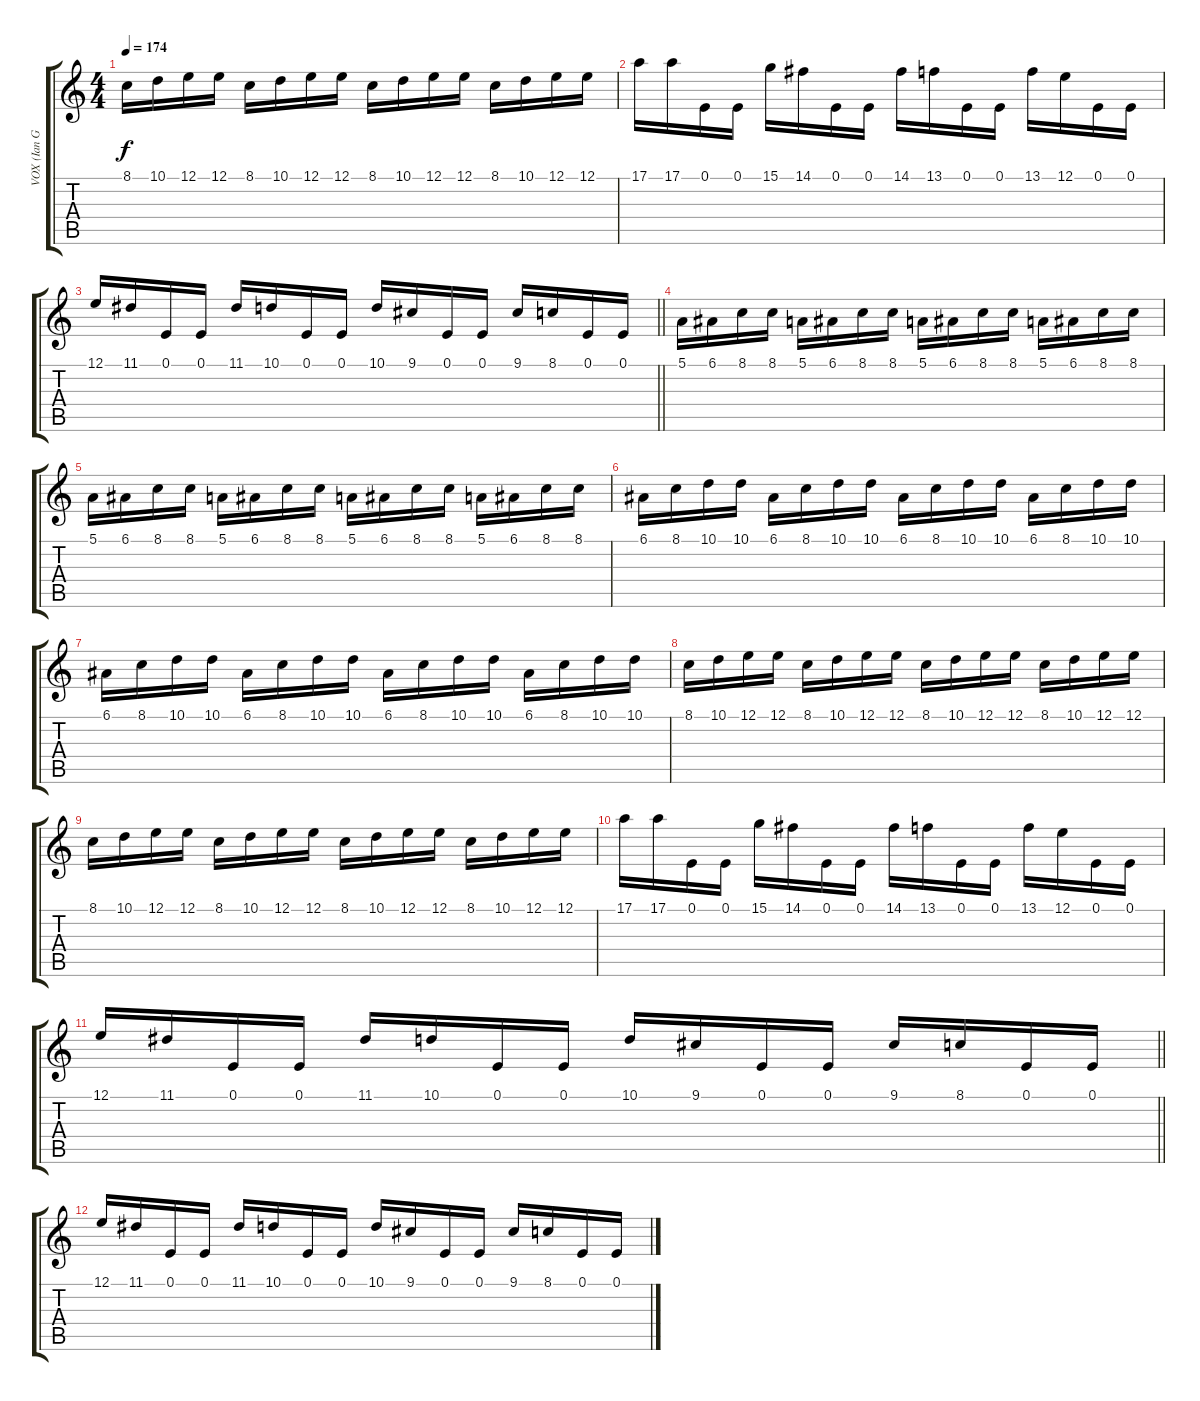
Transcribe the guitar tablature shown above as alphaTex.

\track ("VOX (Ian Gillan)" "VOX (Ian G") {instrument lead6voice}
\staff {score tabs}
\tuning (E4 B3 G3 D3 A2 E2) {hide}
\ts (4 4)
\tempo 174
\clef g2
\ks c
8.1.16{dy f} 10.1.16 12.1.16 12.1.16 8.1.16 10.1.16 12.1.16 12.1.16 8.1.16 10.1.16 12.1.16 12.1.16 8.1.16 10.1.16 12.1.16 12.1.16 |
17.1.16 17.1.16 0.1.16 0.1.16 15.1.16 14.1.16 0.1.16 0.1.16 14.1.16 13.1.16 0.1.16 0.1.16 13.1.16 12.1.16 0.1.16 0.1.16 |
\barLineRight lightlight
12.1.16 11.1.16 0.1.16 0.1.16 11.1.16 10.1.16 0.1.16 0.1.16 10.1.16 9.1.16 0.1.16 0.1.16 9.1.16 8.1.16 0.1.16 0.1.16 |
5.1.16 6.1.16 8.1.16 8.1.16 5.1.16 6.1.16 8.1.16 8.1.16 5.1.16 6.1.16 8.1.16 8.1.16 5.1.16 6.1.16 8.1.16 8.1.16 |
5.1.16 6.1.16 8.1.16 8.1.16 5.1.16 6.1.16 8.1.16 8.1.16 5.1.16 6.1.16 8.1.16 8.1.16 5.1.16 6.1.16 8.1.16 8.1.16 |
6.1.16 8.1.16 10.1.16 10.1.16 6.1.16 8.1.16 10.1.16 10.1.16 6.1.16 8.1.16 10.1.16 10.1.16 6.1.16 8.1.16 10.1.16 10.1.16 |
6.1.16 8.1.16 10.1.16 10.1.16 6.1.16 8.1.16 10.1.16 10.1.16 6.1.16 8.1.16 10.1.16 10.1.16 6.1.16 8.1.16 10.1.16 10.1.16 |
8.1.16 10.1.16 12.1.16 12.1.16 8.1.16 10.1.16 12.1.16 12.1.16 8.1.16 10.1.16 12.1.16 12.1.16 8.1.16 10.1.16 12.1.16 12.1.16 |
8.1.16 10.1.16 12.1.16 12.1.16 8.1.16 10.1.16 12.1.16 12.1.16 8.1.16 10.1.16 12.1.16 12.1.16 8.1.16 10.1.16 12.1.16 12.1.16 |
17.1.16 17.1.16 0.1.16 0.1.16 15.1.16 14.1.16 0.1.16 0.1.16 14.1.16 13.1.16 0.1.16 0.1.16 13.1.16 12.1.16 0.1.16 0.1.16 |
\barLineRight lightlight
12.1.16 11.1.16 0.1.16 0.1.16 11.1.16 10.1.16 0.1.16 0.1.16 10.1.16 9.1.16 0.1.16 0.1.16 9.1.16 8.1.16 0.1.16 0.1.16 |
12.1.16 11.1.16 0.1.16 0.1.16 11.1.16 10.1.16 0.1.16 0.1.16 10.1.16 9.1.16 0.1.16 0.1.16 9.1.16 8.1.16 0.1.16 0.1.16
